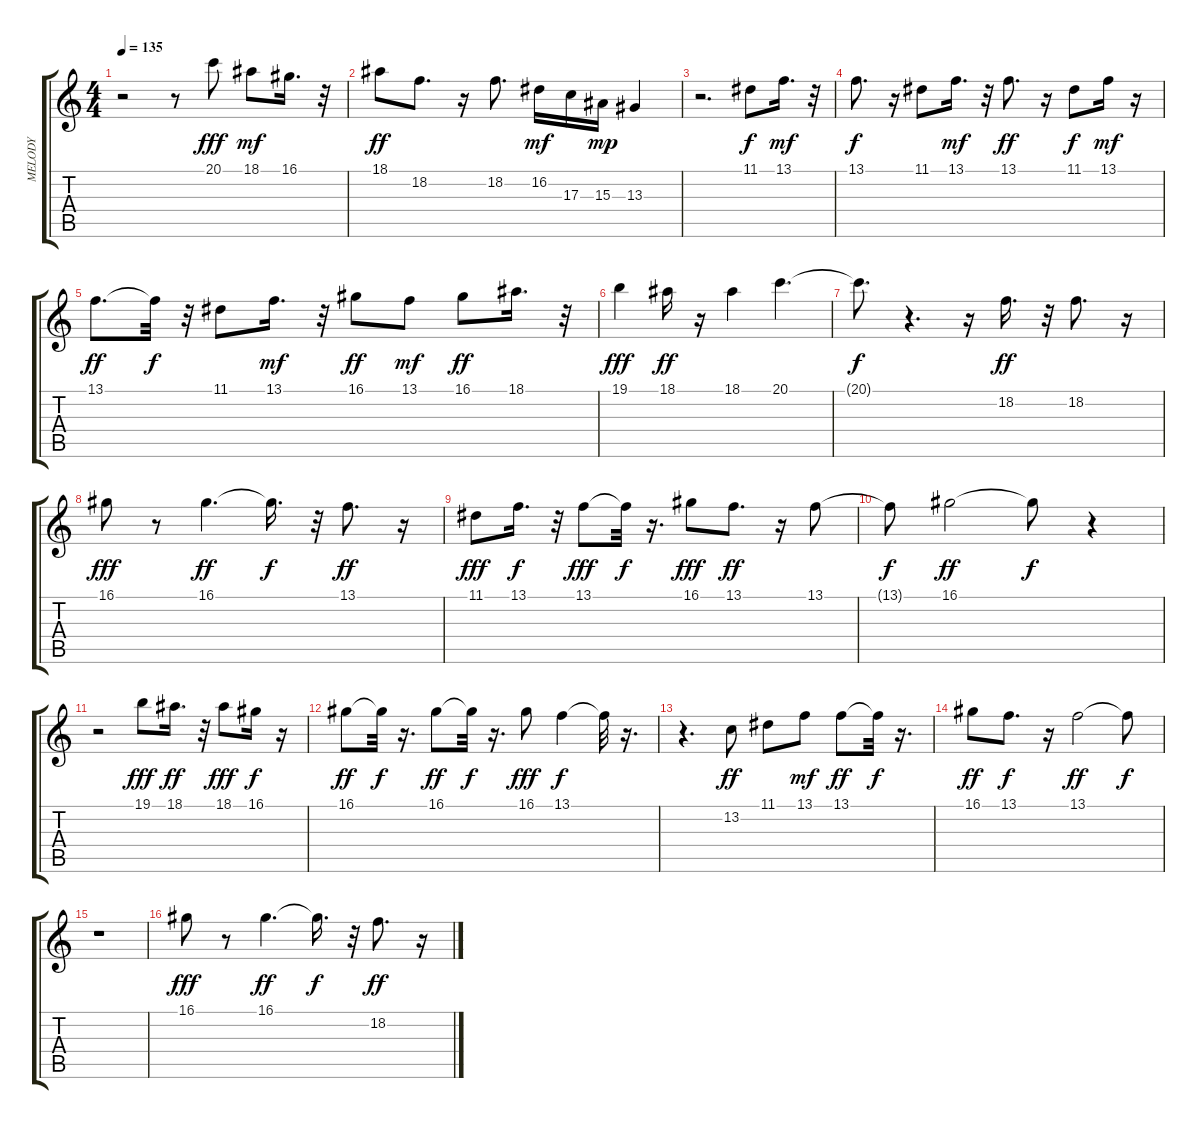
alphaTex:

\track ("MELODY" "MELODY") {instrument panflute}
\staff {score tabs}
\tuning (E4 B3 G3 D3 A2 E2) {hide}
\ts (4 4)
\tempo 135
\clef g2
\ks c
r.2{dy f} r.8 20.1.8{dy fff} 18.1.8{dy mf} 16.1.16{d} r.32 |
18.1.8{dy ff} 18.2.8{d} r.16 18.2.8{d} 16.2.16{dy mf} 17.3.16 15.3.16{dy mp} 13.3.4 |
r.2{d} 11.1.8{dy f} 13.1.16{d dy mf} r.32 |
13.1.8{d dy f} r.16 11.1.8 13.1.16{d dy mf} r.32 13.1.8{d dy ff} r.16 11.1.8{dy f} 13.1.16{dy mf} r.16 |
13.1.8{d dy ff} 13.1{t}.32{dy f} r.32 11.1.8 13.1.16{d dy mf} r.32 16.1.8{dy ff} 13.1.8{dy mf} 16.1.8{dy ff} 18.1.16{d} r.32 |
19.1.4{dy fff} 18.1.16{dy ff} r.16 18.1.4 20.1.4{d} |
20.1{t}.8{d dy f} r.4{d} r.16 18.2.16{d dy ff} r.32 18.2.8{d} r.16 |
16.1.8{dy fff} r.8 16.1.4{d dy ff} 16.1{t}.16{d dy f} r.32 13.1.8{d dy ff} r.16 |
11.1.8{dy fff} 13.1.16{d dy f} r.32 13.1.8{dy fff} 13.1{t}.32{dy f} r.16{d} 16.1.8{dy fff} 13.1.8{d dy ff} r.16 13.1.8 |
13.1{t}.8{dy f} 16.1.2{dy ff} 16.1{t}.8{dy f} r.4 |
r.2 19.1.8{dy fff} 18.1.16{d dy ff} r.32 18.1.8{dy fff} 16.1.16{dy f} r.16 |
16.1.8{dy ff} 16.1{t}.32{dy f} r.16{d} 16.1.8{dy ff} 16.1{t}.32{dy f} r.16{d} 16.1.8{dy fff} 13.1.4{dy f} 13.1{t}.32 r.16{d} |
r.4{d} 13.2.8{dy ff} 11.1.8 13.1.8{dy mf} 13.1.8{dy ff} 13.1{t}.32{dy f} r.16{d} |
16.1.8{dy ff} 13.1.8{d dy f} r.16 13.1.2{dy ff} 13.1{t}.8{dy f} |
r.1 |
16.1.8{dy fff} r.8 16.1.4{d dy ff} 16.1{t}.16{d dy f} r.32 18.2.8{d dy ff} r.16
